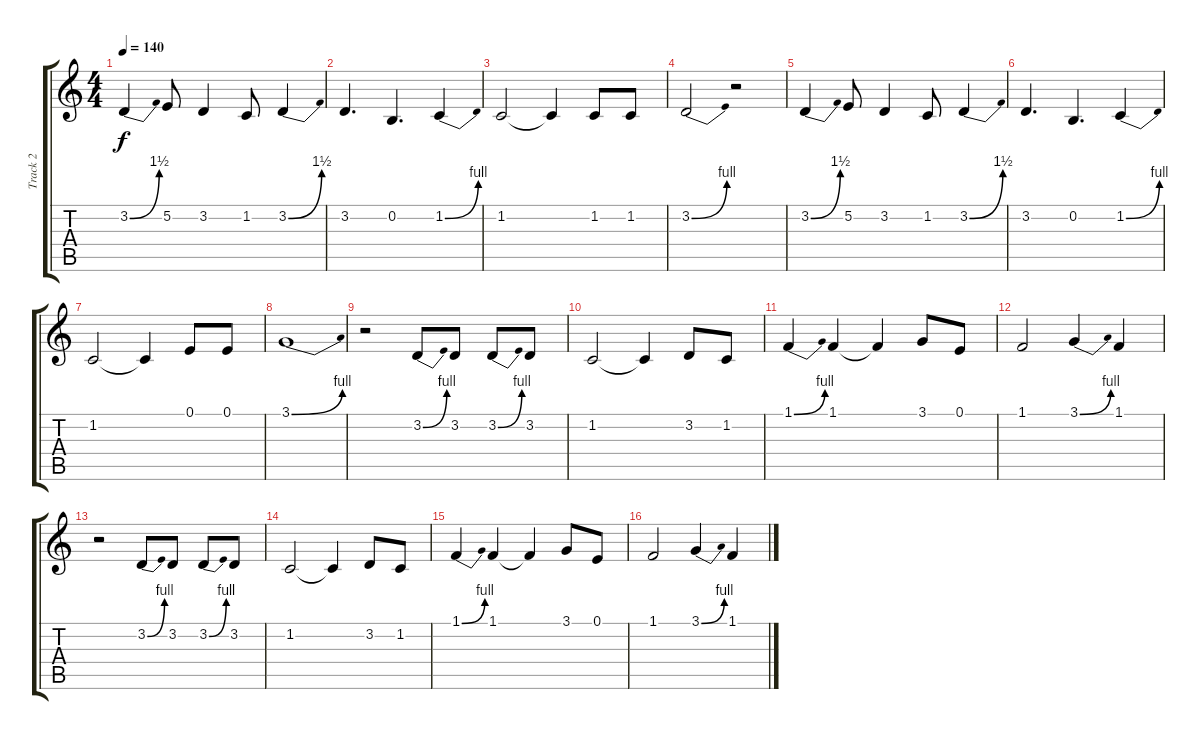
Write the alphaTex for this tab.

\track ("Track 2" "Track 2") {instrument bassoon}
\staff {score tabs}
\tuning (E4 B3 G3 D3 A2 E2) {hide}
\ts (4 4)
\tempo 140
\clef g2
\ks c
3.2{be (bend 0 0 60 6)}.4{dy f} 5.2.8 3.2.4 1.2.8 3.2{be (bend 0 0 60 6)}.4 |
3.2.4{d} 0.2.4{d} 1.2{be (bend 0 0 60 4)}.4 |
1.2.2 1.2{t}.4 1.2.8 1.2.8 |
3.2{be (bend 0 0 60 4)}.2 r.2 |
3.2{be (bend 0 0 60 6)}.4 5.2.8 3.2.4 1.2.8 3.2{be (bend 0 0 60 6)}.4 |
3.2.4{d} 0.2.4{d} 1.2{be (bend 0 0 60 4)}.4 |
1.2.2 1.2{t}.4 0.1.8 0.1.8 |
3.1{be (bend 0 0 60 4)}.1 |
r.2 3.2{be (bend 0 0 60 4)}.8 3.2.8 3.2{be (bend 0 0 60 4)}.8 3.2.8 |
1.2.2 1.2{t}.4 3.2.8 1.2.8 |
1.1{be (bend 0 0 60 4)}.4 1.1.4 1.1{t}.4 3.1.8 0.1.8 |
1.1.2 3.1{be (bend 0 0 60 4)}.4 1.1.4 |
r.2 3.2{be (bend 0 0 60 4)}.8 3.2.8 3.2{be (bend 0 0 60 4)}.8 3.2.8 |
1.2.2 1.2{t}.4 3.2.8 1.2.8 |
1.1{be (bend 0 0 60 4)}.4 1.1.4 1.1{t}.4 3.1.8 0.1.8 |
1.1.2 3.1{be (bend 0 0 60 4)}.4 1.1.4
